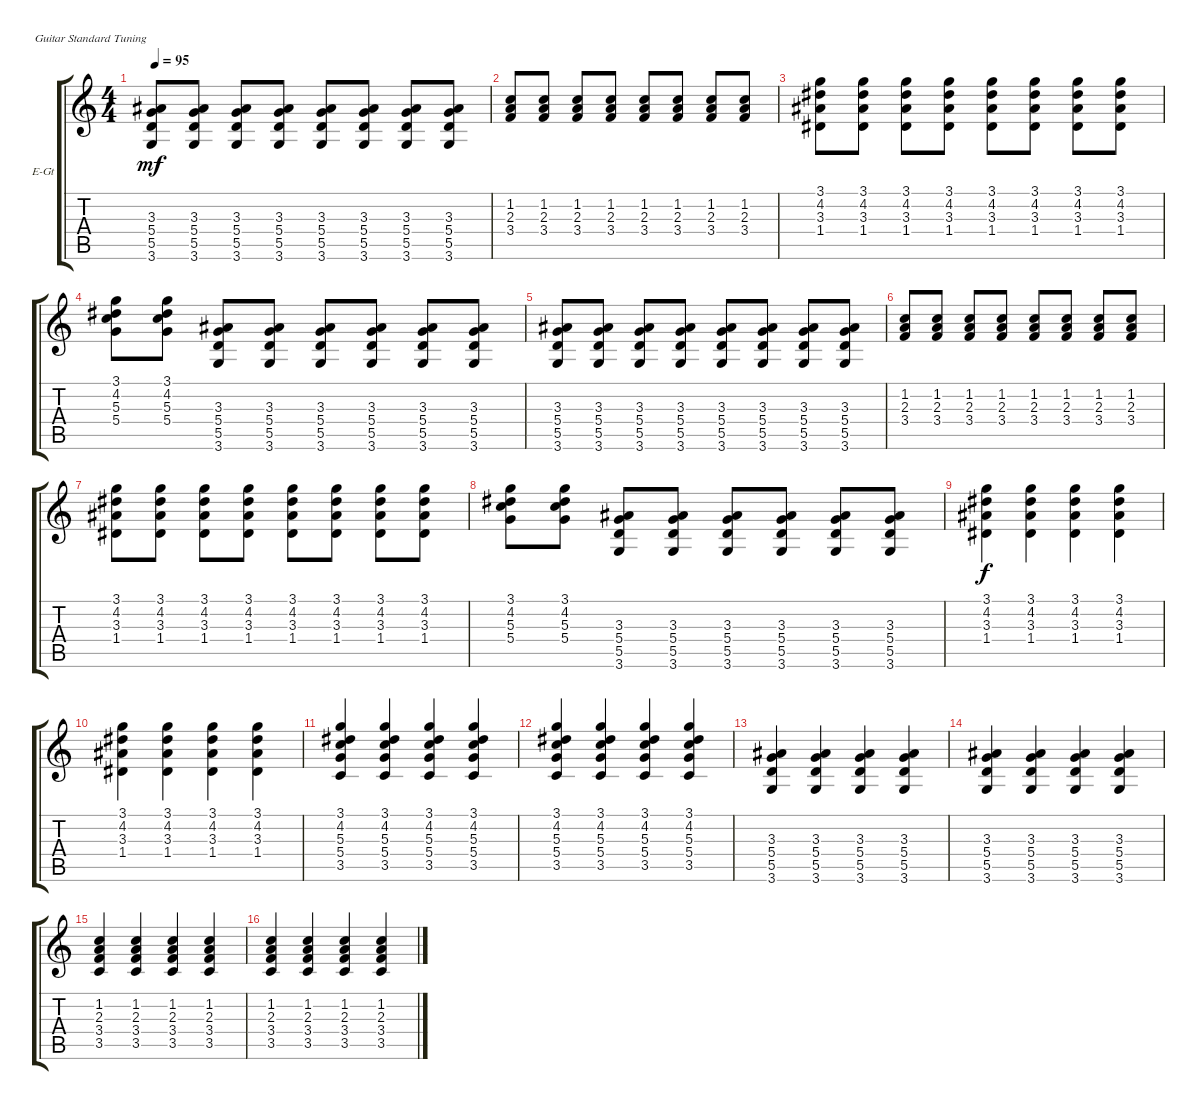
\defaultSystemsLayout 4
\bracketExtendMode groupsimilarinstruments
\firstSystemTrackNameOrientation horizontal
\otherSystemsTrackNameOrientation horizontal
\track ("Electric Guitar" "E-Gt") {instrument electricguitarclean}
\staff {score tabs}
\tuning (E4 B3 G3 D3 A2 E2)
\ts (4 4)
\tempo 95
\clef g2
\ks c
(3.6 5.5 5.4 3.3).8{dy mf} (3.6 5.5 5.4 3.3).8 (3.6 5.5 5.4 3.3).8 (3.6 5.5 5.4 3.3).8 (3.6 5.5 5.4 3.3).8 (3.6 5.5 5.4 3.3).8 (3.6 5.5 5.4 3.3).8 (3.6 5.5 5.4 3.3).8 |
(3.4 2.3 1.2).8 (3.4 2.3 1.2).8 (3.4 2.3 1.2).8 (3.4 2.3 1.2).8 (3.4 2.3 1.2).8 (3.4 2.3 1.2).8 (3.4 2.3 1.2).8 (3.4 2.3 1.2).8 |
(1.4 3.3 4.2 3.1).8 (1.4 3.3 4.2 3.1).8 (1.4 3.3 4.2 3.1).8 (1.4 3.3 4.2 3.1).8 (1.4 3.3 4.2 3.1).8 (1.4 3.3 4.2 3.1).8 (1.4 3.3 4.2 3.1).8 (1.4 3.3 4.2 3.1).8 |
(5.4 5.3 4.2 3.1).8 (5.4 5.3 4.2 3.1).8 (3.6 5.5 5.4 3.3).8 (3.6 5.5 5.4 3.3).8 (3.6 5.5 5.4 3.3).8 (3.6 5.5 5.4 3.3).8 (3.6 5.5 5.4 3.3).8 (3.6 5.5 5.4 3.3).8 |
(3.6 5.5 5.4 3.3).8 (3.6 5.5 5.4 3.3).8 (3.6 5.5 5.4 3.3).8 (3.6 5.5 5.4 3.3).8 (3.6 5.5 5.4 3.3).8 (3.6 5.5 5.4 3.3).8 (3.6 5.5 5.4 3.3).8 (3.6 5.5 5.4 3.3).8 |
(3.4 2.3 1.2).8 (3.4 2.3 1.2).8 (3.4 2.3 1.2).8 (3.4 2.3 1.2).8 (3.4 2.3 1.2).8 (3.4 2.3 1.2).8 (3.4 2.3 1.2).8 (3.4 2.3 1.2).8 |
(1.4 3.3 4.2 3.1).8 (1.4 3.3 4.2 3.1).8 (1.4 3.3 4.2 3.1).8 (1.4 3.3 4.2 3.1).8 (1.4 3.3 4.2 3.1).8 (1.4 3.3 4.2 3.1).8 (1.4 3.3 4.2 3.1).8 (1.4 3.3 4.2 3.1).8 |
(5.4 5.3 4.2 3.1).8 (5.4 5.3 4.2 3.1).8 (3.6 5.5 5.4 3.3).8 (3.6 5.5 5.4 3.3).8 (3.6 5.5 5.4 3.3).8 (3.6 5.5 5.4 3.3).8 (3.6 5.5 5.4 3.3).8 (3.6 5.5 5.4 3.3).8 |
(1.4 3.3 4.2 3.1).4{dy f} (1.4 3.3 4.2 3.1).4 (1.4 3.3 4.2 3.1).4 (1.4 3.3 4.2 3.1).4 |
(1.4 3.3 4.2 3.1).4 (1.4 3.3 4.2 3.1).4 (1.4 3.3 4.2 3.1).4 (1.4 3.3 4.2 3.1).4 |
(3.5 5.4 5.3 4.2 3.1).4 (3.5 5.4 5.3 4.2 3.1).4 (3.5 5.4 5.3 4.2 3.1).4 (3.5 5.4 5.3 4.2 3.1).4 |
(3.5 5.4 5.3 4.2 3.1).4 (3.5 5.4 5.3 4.2 3.1).4 (3.5 5.4 5.3 4.2 3.1).4 (3.5 5.4 5.3 4.2 3.1).4 |
(3.6 5.5 5.4 3.3).4 (3.6 5.5 5.4 3.3).4 (3.6 5.5 5.4 3.3).4 (3.6 5.5 5.4 3.3).4 |
(3.6 5.5 5.4 3.3).4 (3.6 5.5 5.4 3.3).4 (3.6 5.5 5.4 3.3).4 (3.6 5.5 5.4 3.3).4 |
(3.4 2.3 1.2 3.5).4 (3.4 2.3 1.2 3.5).4 (3.4 2.3 1.2 3.5).4 (3.4 2.3 1.2 3.5).4 |
(3.4 2.3 1.2 3.5).4 (3.4 2.3 1.2 3.5).4 (3.4 2.3 1.2 3.5).4 (3.4 2.3 1.2 3.5).4
